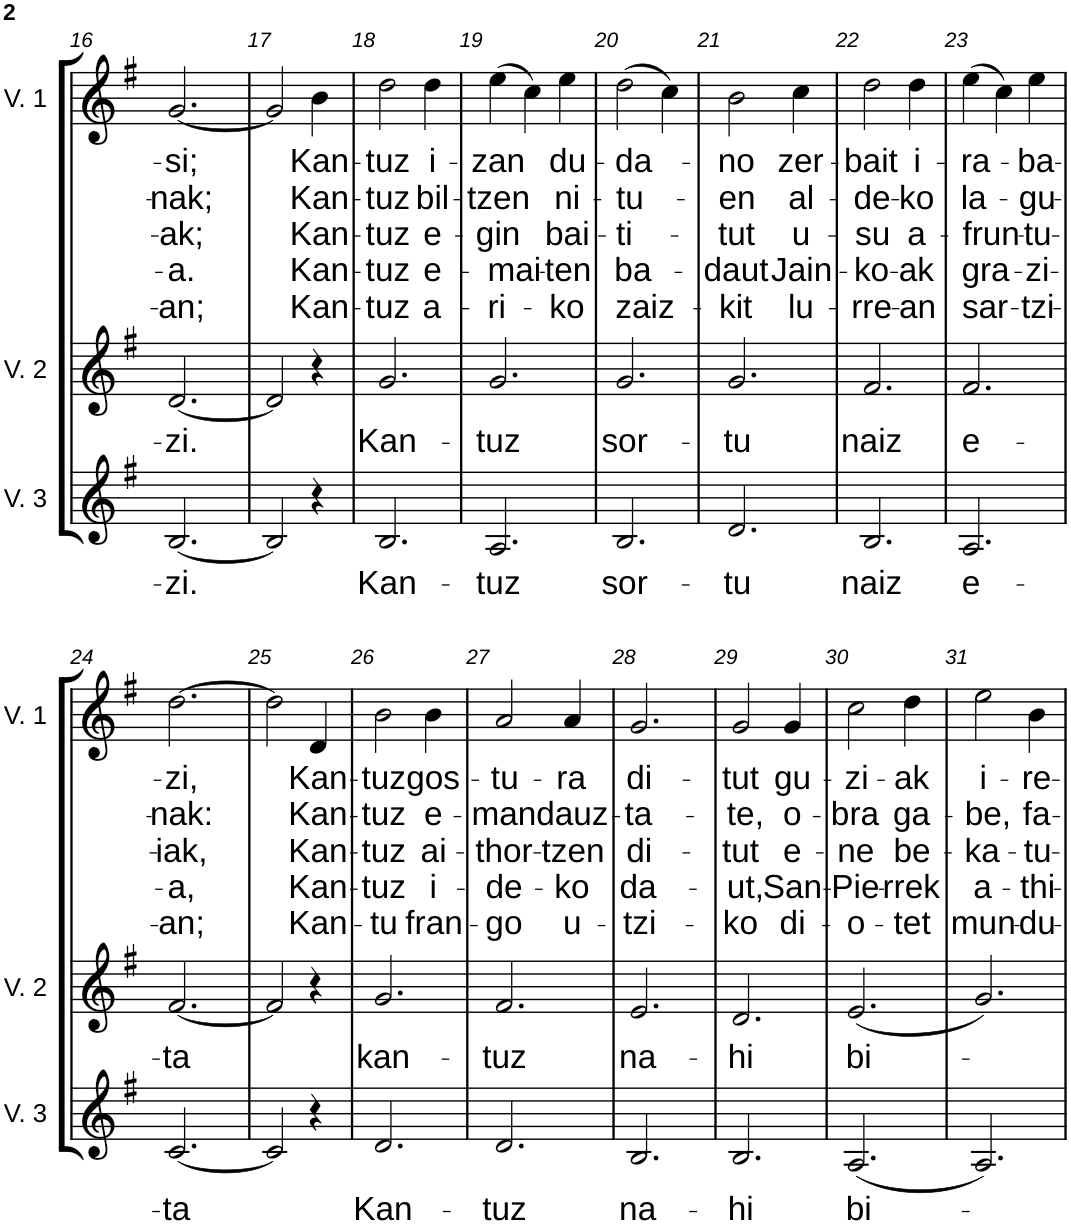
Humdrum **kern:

**kern	**text	**kern	**text	**kern	**text	**text	**text	**text	**text
*part3	*part3	*part2	*part2	*part1	*part1	*part1	*part1	*part1	*part1
*staff3	*staff3	*staff2	*staff2	*staff1	*staff1	*staff1	*staff1	*staff1	*staff1
*I"Voix 3	*	*I"Voix 2	*	*I"Voix 1	*	*	*	*	*
*I'V. 3	*	*I'V. 2	*	*I'V. 1	*	*	*	*	*
!!LO:PB:g=z
*clefG2	*	*clefG2	*	*clefG2	*	*	*	*	*
*k[f#]	*	*k[f#]	*	*k[f#]	*	*	*	*	*
*M3/4	*	*M3/4	*	*M3/4	*	*	*	*	*
=16	=16	=16	=16	=16	=16	=16	=16	=16	=16
!	!LO:LY:b	!	!LO:LY:b	!	!LO:LY:b	!LO:LY:b	!LO:LY:b	!LO:LY:b	!LO:LY:b
[2.B/	-zi.	[2.d/	-zi.	[2.g/	-si;	-nak;	-ak;	-a.	-an;
=17	=17	=17	=17	=17	=17	=17	=17	=17	=17
2B/]	.	2d/]	.	2g/]	.	.	.	.	.
!	!	!	!	!	!LO:LY:b	!LO:LY:b	!LO:LY:b	!LO:LY:b	!LO:LY:b
4r	.	4r	.	4b\	Kan-	Kan-	Kan-	Kan-	Kan-
=18	=18	=18	=18	=18	=18	=18	=18	=18	=18
!	!LO:LY:b	!	!LO:LY:b	!	!LO:LY:b	!LO:LY:b	!LO:LY:b	!LO:LY:b	!LO:LY:b
2.B/	Kan-	2.g/	Kan-	2dd\	-tuz	-tuz	-tuz	-tuz	-tuz
!	!	!	!	!	!LO:LY:b	!LO:LY:b	!LO:LY:b	!LO:LY:b	!LO:LY:b
.	.	.	.	4dd\	i-	bil-	e-	e-	a-
=19	=19	=19	=19	=19	=19	=19	=19	=19	=19
!	!LO:LY:b	!	!LO:LY:b	!	!LO:LY:b	!LO:LY:b	!LO:LY:b	!LO:LY:b	!LO:LY:b
2.A/	-tuz	2.g/	-tuz	(4ee\	-zan	-tzen	-gin	-mai-	-ri-
.	.	.	.	4cc\)	.	.	.	.	.
!	!	!	!	!	!LO:LY:b	!LO:LY:b	!LO:LY:b	!LO:LY:b	!LO:LY:b
.	.	.	.	4ee\	du-	ni-	bai-	-ten	-ko
=20	=20	=20	=20	=20	=20	=20	=20	=20	=20
!	!LO:LY:b	!	!LO:LY:b	!	!LO:LY:b	!LO:LY:b	!LO:LY:b	!LO:LY:b	!LO:LY:b
2.B/	sor-	2.g/	sor-	(2dd\	-da-	-tu-	-ti-	ba-	zaiz-
.	.	.	.	4cc\)	.	.	.	.	.
=21	=21	=21	=21	=21	=21	=21	=21	=21	=21
!	!LO:LY:b	!	!LO:LY:b	!	!LO:LY:b	!LO:LY:b	!LO:LY:b	!LO:LY:b	!LO:LY:b
2.d/	-tu	2.g/	-tu	2b\	-no	-en	-tut	-daut	-kit
!	!	!	!	!	!LO:LY:b	!LO:LY:b	!LO:LY:b	!LO:LY:b	!LO:LY:b
.	.	.	.	4cc\	zer-	al-	u-	Jain-	lu-
=22	=22	=22	=22	=22	=22	=22	=22	=22	=22
!	!LO:LY:b	!	!LO:LY:b	!	!LO:LY:b	!LO:LY:b	!LO:LY:b	!LO:LY:b	!LO:LY:b
2.B/	naiz	2.f#/	naiz	2dd\	-bait	-de-	-su	-ko-	-rre-
!	!	!	!	!	!LO:LY:b	!LO:LY:b	!LO:LY:b	!LO:LY:b	!LO:LY:b
.	.	.	.	4dd\	i-	-ko	a-	-ak	-an
=23	=23	=23	=23	=23	=23	=23	=23	=23	=23
!	!LO:LY:b	!	!LO:LY:b	!	!LO:LY:b	!LO:LY:b	!LO:LY:b	!LO:LY:b	!LO:LY:b
2.A/	e-	2.f#/	e-	(4ee\	-ra-	la-	-frun-	gra-	sar-
.	.	.	.	4cc\)	.	.	.	.	.
!	!	!	!	!	!LO:LY:b	!LO:LY:b	!LO:LY:b	!LO:LY:b	!LO:LY:b
.	.	.	.	4ee\	-ba-	-gu-	-tu-	-zi-	-tzi-
!!LO:LB:g=z
=24	=24	=24	=24	=24	=24	=24	=24	=24	=24
!	!LO:LY:b	!	!LO:LY:b	!	!LO:LY:b	!LO:LY:b	!LO:LY:b	!LO:LY:b	!LO:LY:b
[2.c/	-ta	[2.f#/	-ta	[2.dd\	-zi,	-nak:	-iak,	-a,	-an;
=25	=25	=25	=25	=25	=25	=25	=25	=25	=25
2c/]	.	2f#/]	.	2dd\]	.	.	.	.	.
!	!	!	!	!	!LO:LY:b	!LO:LY:b	!LO:LY:b	!LO:LY:b	!LO:LY:b
4r	.	4r	.	4d/	Kan-	Kan-	Kan-	Kan-	Kan-
=26	=26	=26	=26	=26	=26	=26	=26	=26	=26
!	!LO:LY:b	!	!LO:LY:b	!	!LO:LY:b	!LO:LY:b	!LO:LY:b	!LO:LY:b	!LO:LY:b
2.d/	Kan-	2.g/	kan-	2b\	-tuz	-tuz	-tuz	-tuz	-tu
!	!	!	!	!	!LO:LY:b	!LO:LY:b	!LO:LY:b	!LO:LY:b	!LO:LY:b
.	.	.	.	4b\	gos-	e-	ai-	i-	fran-
=27	=27	=27	=27	=27	=27	=27	=27	=27	=27
!	!LO:LY:b	!	!LO:LY:b	!	!LO:LY:b	!LO:LY:b	!LO:LY:b	!LO:LY:b	!LO:LY:b
2.d/	-tuz	2.f#/	-tuz	2a/	-tu-	-man	-thor-	-de-	-go
!	!	!	!	!	!LO:LY:b	!LO:LY:b	!LO:LY:b	!LO:LY:b	!LO:LY:b
.	.	.	.	4a/	-ra	dauz-	-tzen	-ko	u-
=28	=28	=28	=28	=28	=28	=28	=28	=28	=28
!	!LO:LY:b	!	!LO:LY:b	!	!LO:LY:b	!LO:LY:b	!LO:LY:b	!LO:LY:b	!LO:LY:b
2.B/	na-	2.e/	na-	2.g/	di-	-ta-	di-	da-	-tzi-
=29	=29	=29	=29	=29	=29	=29	=29	=29	=29
!	!LO:LY:b	!	!LO:LY:b	!	!LO:LY:b	!LO:LY:b	!LO:LY:b	!LO:LY:b	!LO:LY:b
2.B/	-hi	2.d/	-hi	2g/	-tut	-te,	-tut	-ut,	-ko
!	!	!	!	!	!LO:LY:b	!LO:LY:b	!LO:LY:b	!LO:LY:b	!LO:LY:b
.	.	.	.	4g/	gu-	o-	e-	San-	di-
=30	=30	=30	=30	=30	=30	=30	=30	=30	=30
!	!LO:LY:b	!	!LO:LY:b	!	!LO:LY:b	!LO:LY:b	!LO:LY:b	!LO:LY:b	!LO:LY:b
(2.A/	bi-	(2.e/	bi-	2cc\	-zi-	-bra	-ne	-Pie-	-o-
!	!	!	!	!	!LO:LY:b	!LO:LY:b	!LO:LY:b	!LO:LY:b	!LO:LY:b
.	.	.	.	4dd\	-ak	ga-	be-	-rrek	-tet
=31	=31	=31	=31	=31	=31	=31	=31	=31	=31
!	!	!	!	!	!LO:LY:b	!LO:LY:b	!LO:LY:b	!LO:LY:b	!LO:LY:b
2.A/)	.	2.g/)	.	2ee\	i-	-be,	-ka-	a-	mun-
!	!	!	!	!	!LO:LY:b	!LO:LY:b	!LO:LY:b	!LO:LY:b	!LO:LY:b
.	.	.	.	4b\	-re-	fa-	-tu-	-thi-	-du-
=	=	=	=	=	=	=	=	=	=
*-	*-	*-	*-	*-	*-	*-	*-	*-	*-
